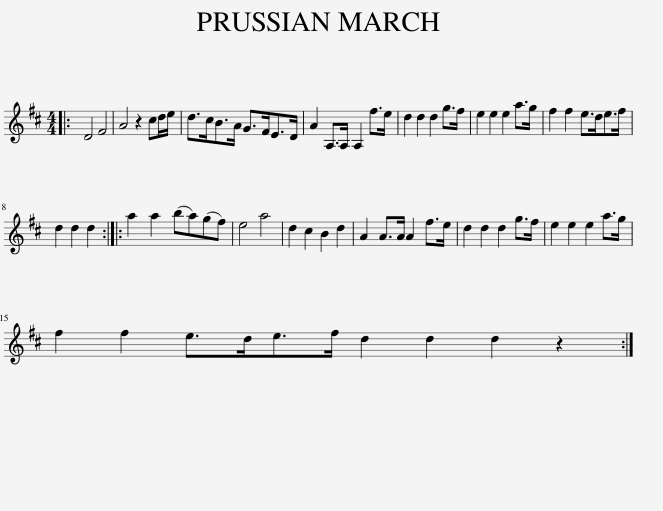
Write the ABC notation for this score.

X:1
L:1/8
M:4/4
I:linebreak $
K:D
V:1 treble
V:1
|: D4 F4 | A4 z2 cd/e/ | d>cB>A G>FE>D | A2 A,>A, A,2 f>e | d2 d2 d2 g>f | %5
 e2 e2 e2 a>g | f2 f2 e>de>f |$ d2 d2 d2 :: a2 a2 (ba)(gf) | e4 a4 | %10
 d2 c2 B2 d2 | A2 A>A A2 f>e | d2 d2 d2 g>f | e2 e2 e2 a>g |$ f2 f2 e>de>f d2 d2 d2 z2 :| %15
